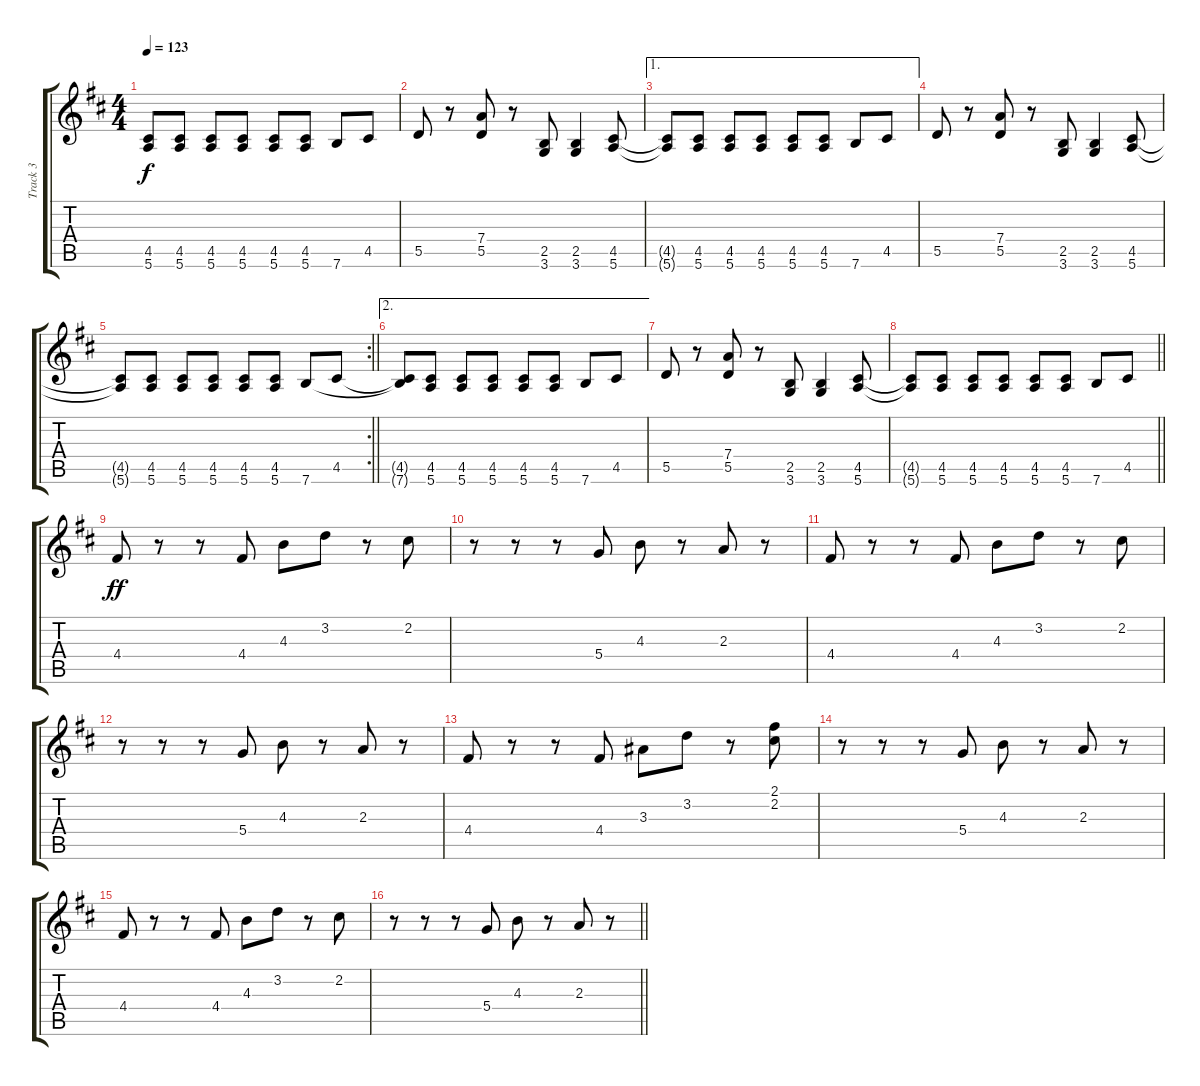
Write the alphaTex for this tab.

\track ("Track 3" "Track 3") {instrument electricguitarclean}
\staff {score tabs}
\tuning (E4 B3 G3 D3 A2 E2) {hide}
\ts (4 4)
\tempo 123
\clef g2
\ks d
(4.5{t} 5.6{t}).8{dy f} (4.5 5.6).8 (4.5 5.6).8 (4.5 5.6).8 (4.5 5.6).8 (4.5 5.6).8 7.6.8 4.5.8 |
5.5.8 r.8 (7.4 5.5).8 r.8 (2.5 3.6).8 (2.5 3.6).4 (4.5 5.6).8 |
\ae 1
(4.5{t} 5.6{t}).8 (4.5 5.6).8 (4.5 5.6).8 (4.5 5.6).8 (4.5 5.6).8 (4.5 5.6).8 7.6.8 4.5.8 |
5.5.8 r.8 (7.4 5.5).8 r.8 (2.5 3.6).8 (2.5 3.6).4 (4.5 5.6).8 |
\rc 2
\barLineRight lightlight
(4.5{t} 5.6{t}).8 (4.5 5.6).8 (4.5 5.6).8 (4.5 5.6).8 (4.5 5.6).8 (4.5 5.6).8 7.6.8 4.5.8 |
\ae 2
(4.5{t} 7.6{t}).8 (4.5 5.6).8 (4.5 5.6).8 (4.5 5.6).8 (4.5 5.6).8 (4.5 5.6).8 7.6.8 4.5.8 |
5.5.8 r.8 (7.4 5.5).8 r.8 (2.5 3.6).8 (2.5 3.6).4 (4.5 5.6).8 |
\barLineRight lightlight
(4.5{t} 5.6{t}).8 (4.5 5.6).8 (4.5 5.6).8 (4.5 5.6).8 (4.5 5.6).8 (4.5 5.6).8 7.6.8 4.5.8 |
4.4.8{dy ff} r.8 r.8 4.4.8 4.3.8 3.2.8 r.8 2.2.8 |
r.8 r.8 r.8 5.4.8 4.3.8 r.8 2.3.8 r.8 |
4.4.8 r.8 r.8 4.4.8 4.3.8 3.2.8 r.8 2.2.8 |
r.8 r.8 r.8 5.4.8 4.3.8 r.8 2.3.8 r.8 |
4.4.8 r.8 r.8 4.4.8 3.3.8 3.2.8 r.8 (2.1 2.2).8 |
r.8 r.8 r.8 5.4.8 4.3.8 r.8 2.3.8 r.8 |
4.4.8 r.8 r.8 4.4.8 4.3.8 3.2.8 r.8 2.2.8 |
\barLineRight lightlight
r.8 r.8 r.8 5.4.8 4.3.8 r.8 2.3.8 r.8
